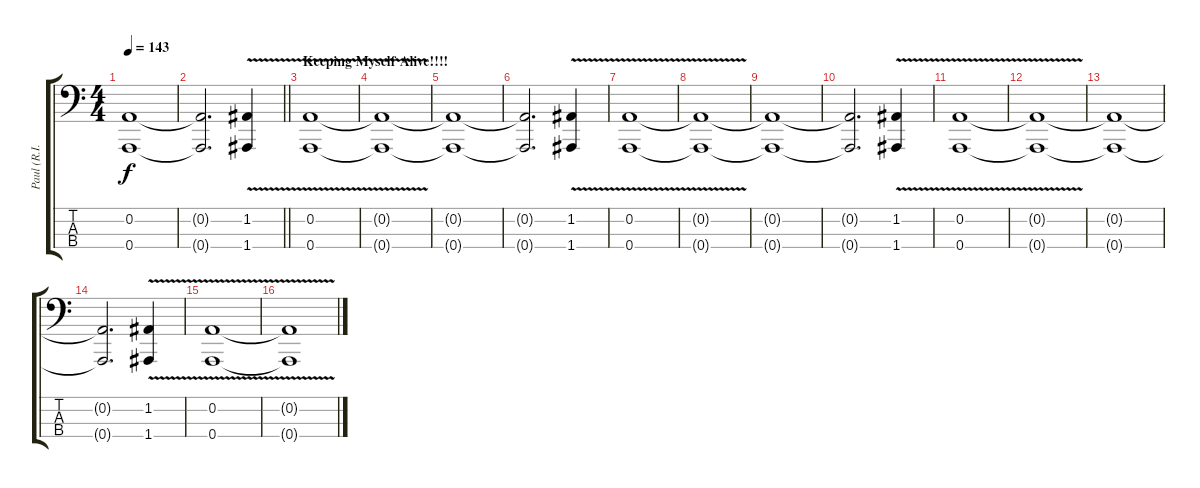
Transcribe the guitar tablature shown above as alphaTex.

\track ("Paul (R.I.P)" "Paul (R.I.") {instrument electricbasspick}
\staff {score tabs}
\tuning (D2 A1 E1 A0) {hide}
\ts (4 4)
\tempo 143
\clef f4
\ks c
(0.2{t} 0.4{t}).1{dy f} |
\barLineRight lightlight
(0.2{t} 0.4{t}).2{d} (1.2{v} 1.4{v}).4 |
\section ("" "Keeping Myself Alive!!!!")
(0.2{v} 0.4{v}).1 |
(0.2{t} 0.4{t}).1 |
(0.2{t} 0.4{t}).1 |
(0.2{t} 0.4{t}).2{d} (1.2{v} 1.4{v}).4 |
(0.2{v} 0.4{v}).1 |
(0.2{t} 0.4{t}).1 |
(0.2{t} 0.4{t}).1 |
(0.2{t} 0.4{t}).2{d} (1.2{v} 1.4{v}).4 |
(0.2{v} 0.4{v}).1 |
(0.2{t} 0.4{t}).1 |
(0.2{t} 0.4{t}).1 |
(0.2{t} 0.4{t}).2{d} (1.2{v} 1.4{v}).4 |
(0.2{v} 0.4{v}).1 |
(0.2{t} 0.4{t}).1
